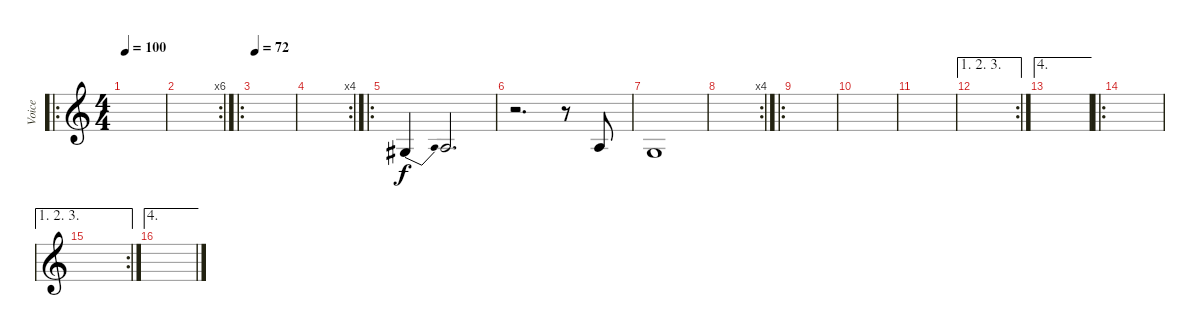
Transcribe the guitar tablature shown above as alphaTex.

\track ("Voice" "Voice") {instrument baritonesax}
\staff {score}
\tuning (E4 B3 G3 D3 A2 E2) {hide}
\ro
\ts (4 4)
\tempo 100
\clef g2
\ks c
|
\rc 6
|
\ro
\tempo 72
|
\rc 4
|
\ro
1.3{be (bend 0 0 60 2)}.4{dy f} 2.3.2{d} |
r.2{d} r.8 2.3.8 |
0.3.1 |
\rc 4
|
\ro
|
|
|
\ae (1 2 3)
\rc 2
|
\ae 4
|
\ro
|
\ae (1 2 3)
\rc 2
|
\ae 4
